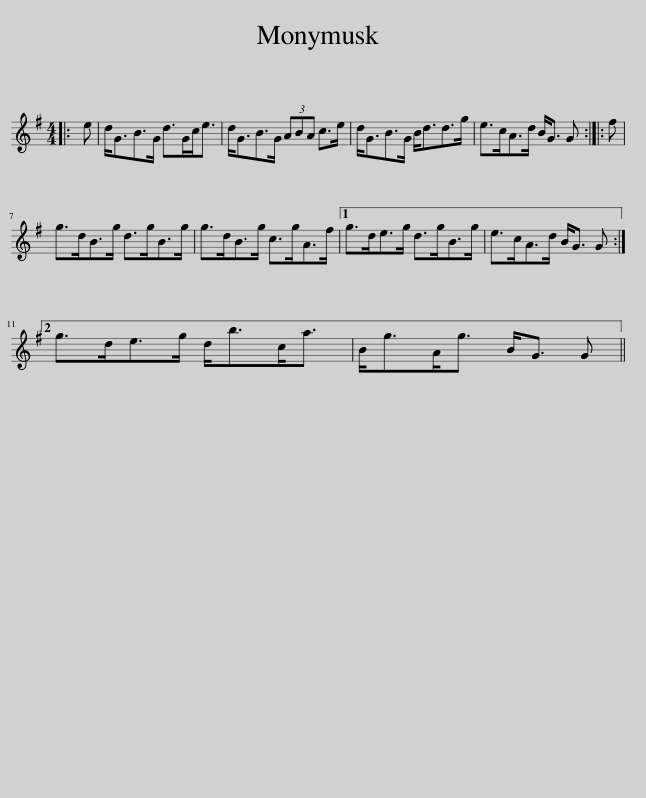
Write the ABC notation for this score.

X:1
L:1/8
M:4/4
I:linebreak $
K:G
V:1 treble
V:1
|: e | d<GB>G d>Gc<e | d<GB>G (3ABA c>e | d<GB>G B<dd>g | e>cA>d B<G G :: %5
 f |$ g>dB>g d>gB>g | g>dB>g c>gA>f |1 g>de>g d>gB>g | e>cA>d B<G G :|2$ %10
 g>de>g d<bc<a | B<gA<g B<G G || %12
